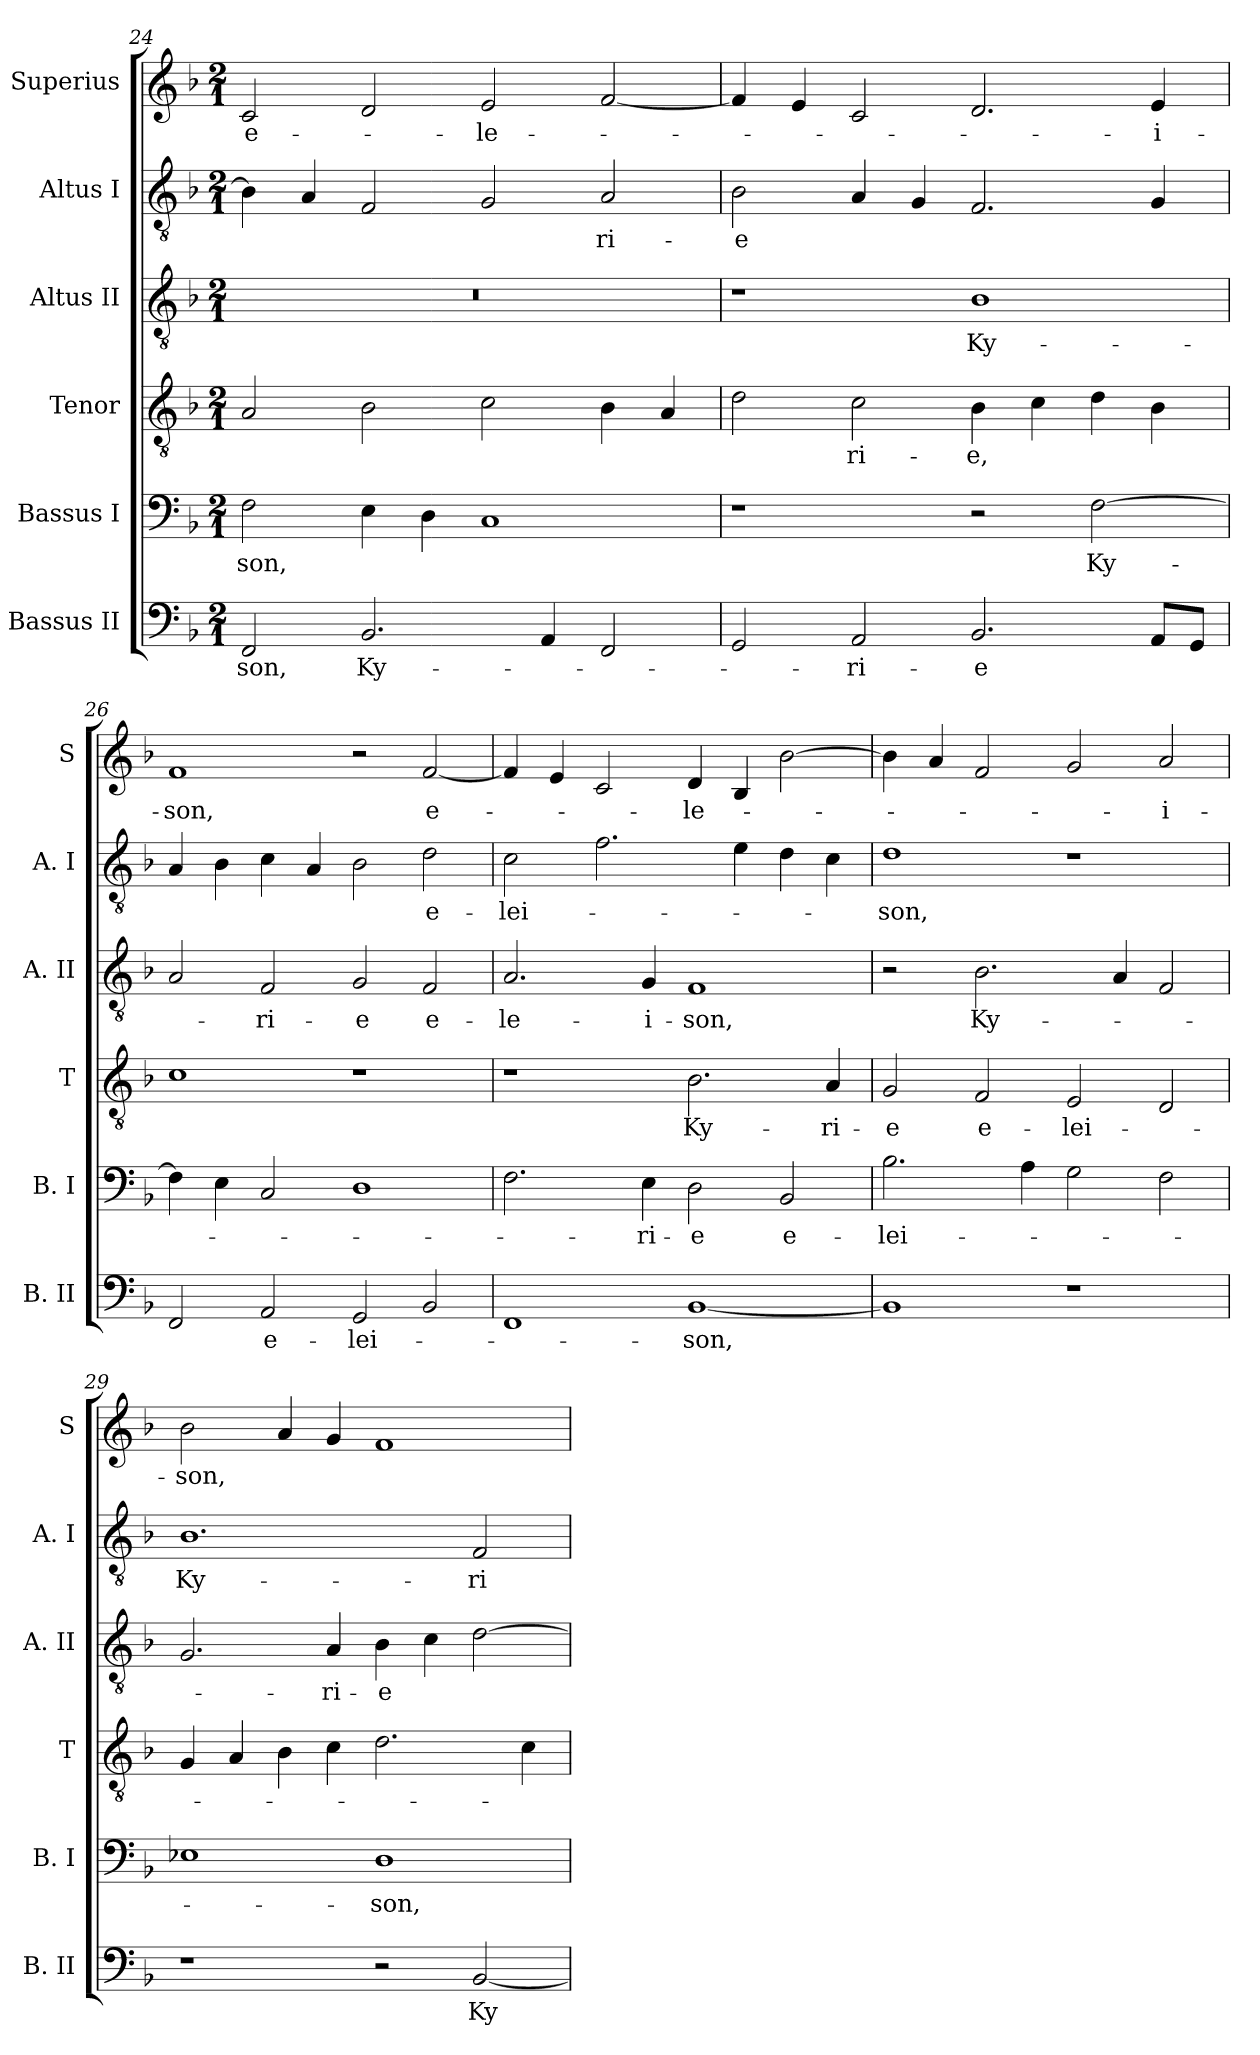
**kern	**text	**kern	**text	**kern	**text	**kern	**text	**kern	**text	**kern	**text
*part6	*part6	*part5	*part5	*part4	*part4	*part3	*part3	*part2	*part2	*part1	*part1
*staff6	*staff6	*staff5	*staff5	*staff4	*staff4	*staff3	*staff3	*staff2	*staff2	*staff1	*staff1
*I"Bassus II	*	*I"Bassus I	*	*I"Tenor	*	*I"Altus II	*	*I"Altus I	*	*I"Superius	*
*I'B. II	*	*I'B. I	*	*I'T	*	*I'A. II	*	*I'A. I	*	*I'S	*
*clefF4	*	*clefF4	*	*clefGv2	*	*clefGv2	*	*clefGv2	*	*clefG2	*
*k[b-]	*	*k[b-]	*	*k[b-]	*	*k[b-]	*	*k[b-]	*	*k[b-]	*
*F:	*	*F:	*	*F:	*	*F:	*	*F:	*	*F:	*
*M2/1	*	*M2/1	*	*M2/1	*	*M2/1	*	*M2/1	*	*M2/1	*
=24	=24	=24	=24	=24	=24	=24	=24	=24	=24	=24	=24
2FF	-son,	2F	-son,	2A	.	0r	.	4B-]	.	2c	e-
.	.	.	.	.	.	.	.	4A	.	.	.
2.BB-	Ky-	4E	.	2B-	.	.	.	2F	.	2d	.
.	.	4D	.	.	.	.	.	.	.	.	.
.	.	1C	.	2c	.	.	.	2G	.	2e	-le-
4AA	.	.	.	.	.	.	.	.	.	.	.
2FF	.	.	.	4B-	.	.	.	2A	-ri-	[2f	.
.	.	.	.	4A	.	.	.	.	.	.	.
=25	=25	=25	=25	=25	=25	=25	=25	=25	=25	=25	=25
2GG	.	1r	.	2d	.	1r	.	2B-	-e	4f]	.
.	.	.	.	.	.	.	.	.	.	4e	.
2AA	-ri-	.	.	2c	-ri-	.	.	4A	.	2c	.
.	.	.	.	.	.	.	.	4G	.	.	.
2.BB-	-e	2r	.	4B-	-e,	1B-	Ky-	2.F	.	2.d	.
.	.	.	.	4c	.	.	.	.	.	.	.
.	.	[2F	Ky-	4d	.	.	.	.	.	.	.
8AAL	.	.	.	4B-	.	.	.	4G	.	4e	-i-
8GGJ	.	.	.	.	.	.	.	.	.	.	.
=26	=26	=26	=26	=26	=26	=26	=26	=26	=26	=26	=26
2FF	.	4F]	.	1c	.	2A	.	4A	.	1f	-son,
.	.	4E	.	.	.	.	.	4B-	.	.	.
2AA	e-	2C	.	.	.	2F	-ri-	4c	.	.	.
.	.	.	.	.	.	.	.	4A	.	.	.
2GG	-lei-	1D	.	1r	.	2G	-e	2B-	.	2r	.
2BB-	.	.	.	.	.	2F	e-	2d	e-	[2f	e-
=27	=27	=27	=27	=27	=27	=27	=27	=27	=27	=27	=27
1FF	.	2.F	.	1r	.	2.A	-le-	2c	-lei-	4f]	.
.	.	.	.	.	.	.	.	.	.	4e	.
.	.	.	.	.	.	.	.	2.f	.	2c	.
.	.	4E	-ri-	.	.	4G	-i-	.	.	.	.
[1BB-	-son,	2D	-e	2.B-	Ky-	1F	-son,	.	.	4d	-le-
.	.	.	.	.	.	.	.	4e	.	4B-	.
.	.	2BB-	e-	.	.	.	.	4d	.	[2b-	.
.	.	.	.	4A	-ri-	.	.	4c	.	.	.
=28	=28	=28	=28	=28	=28	=28	=28	=28	=28	=28	=28
1BB-]	.	2.B-	-lei-	2G	-e	2r	.	1d	-son,	4b-]	.
.	.	.	.	.	.	.	.	.	.	4a	.
.	.	.	.	2F	e-	2.B-	Ky-	.	.	2f	.
.	.	4A	.	.	.	.	.	.	.	.	.
1r	.	2G	.	2E	-lei-	.	.	1r	.	2g	.
.	.	.	.	.	.	4A	.	.	.	.	.
.	.	2F	.	2D	.	2F	.	.	.	2a	-i-
=29	=29	=29	=29	=29	=29	=29	=29	=29	=29	=29	=29
1r	.	1E-X	.	4G	.	2.G	.	1.B-	Ky-	2b-	-son,
.	.	.	.	4A	.	.	.	.	.	.	.
.	.	.	.	4B-	.	.	.	.	.	4a	.
.	.	.	.	4c	.	4A	-ri-	.	.	4g	.
2r	.	1D	-son,	2.d	.	4B-	-e	.	.	1f	.
.	.	.	.	.	.	4c	.	.	.	.	.
[2BB-	Ky-	.	.	.	.	[2d	.	2F	-ri-	.	.
.	.	.	.	4c	.	.	.	.	.	.	.
=	=	=	=	=	=	=	=	=	=	=	=
*-	*-	*-	*-	*-	*-	*-	*-	*-	*-	*-	*-
